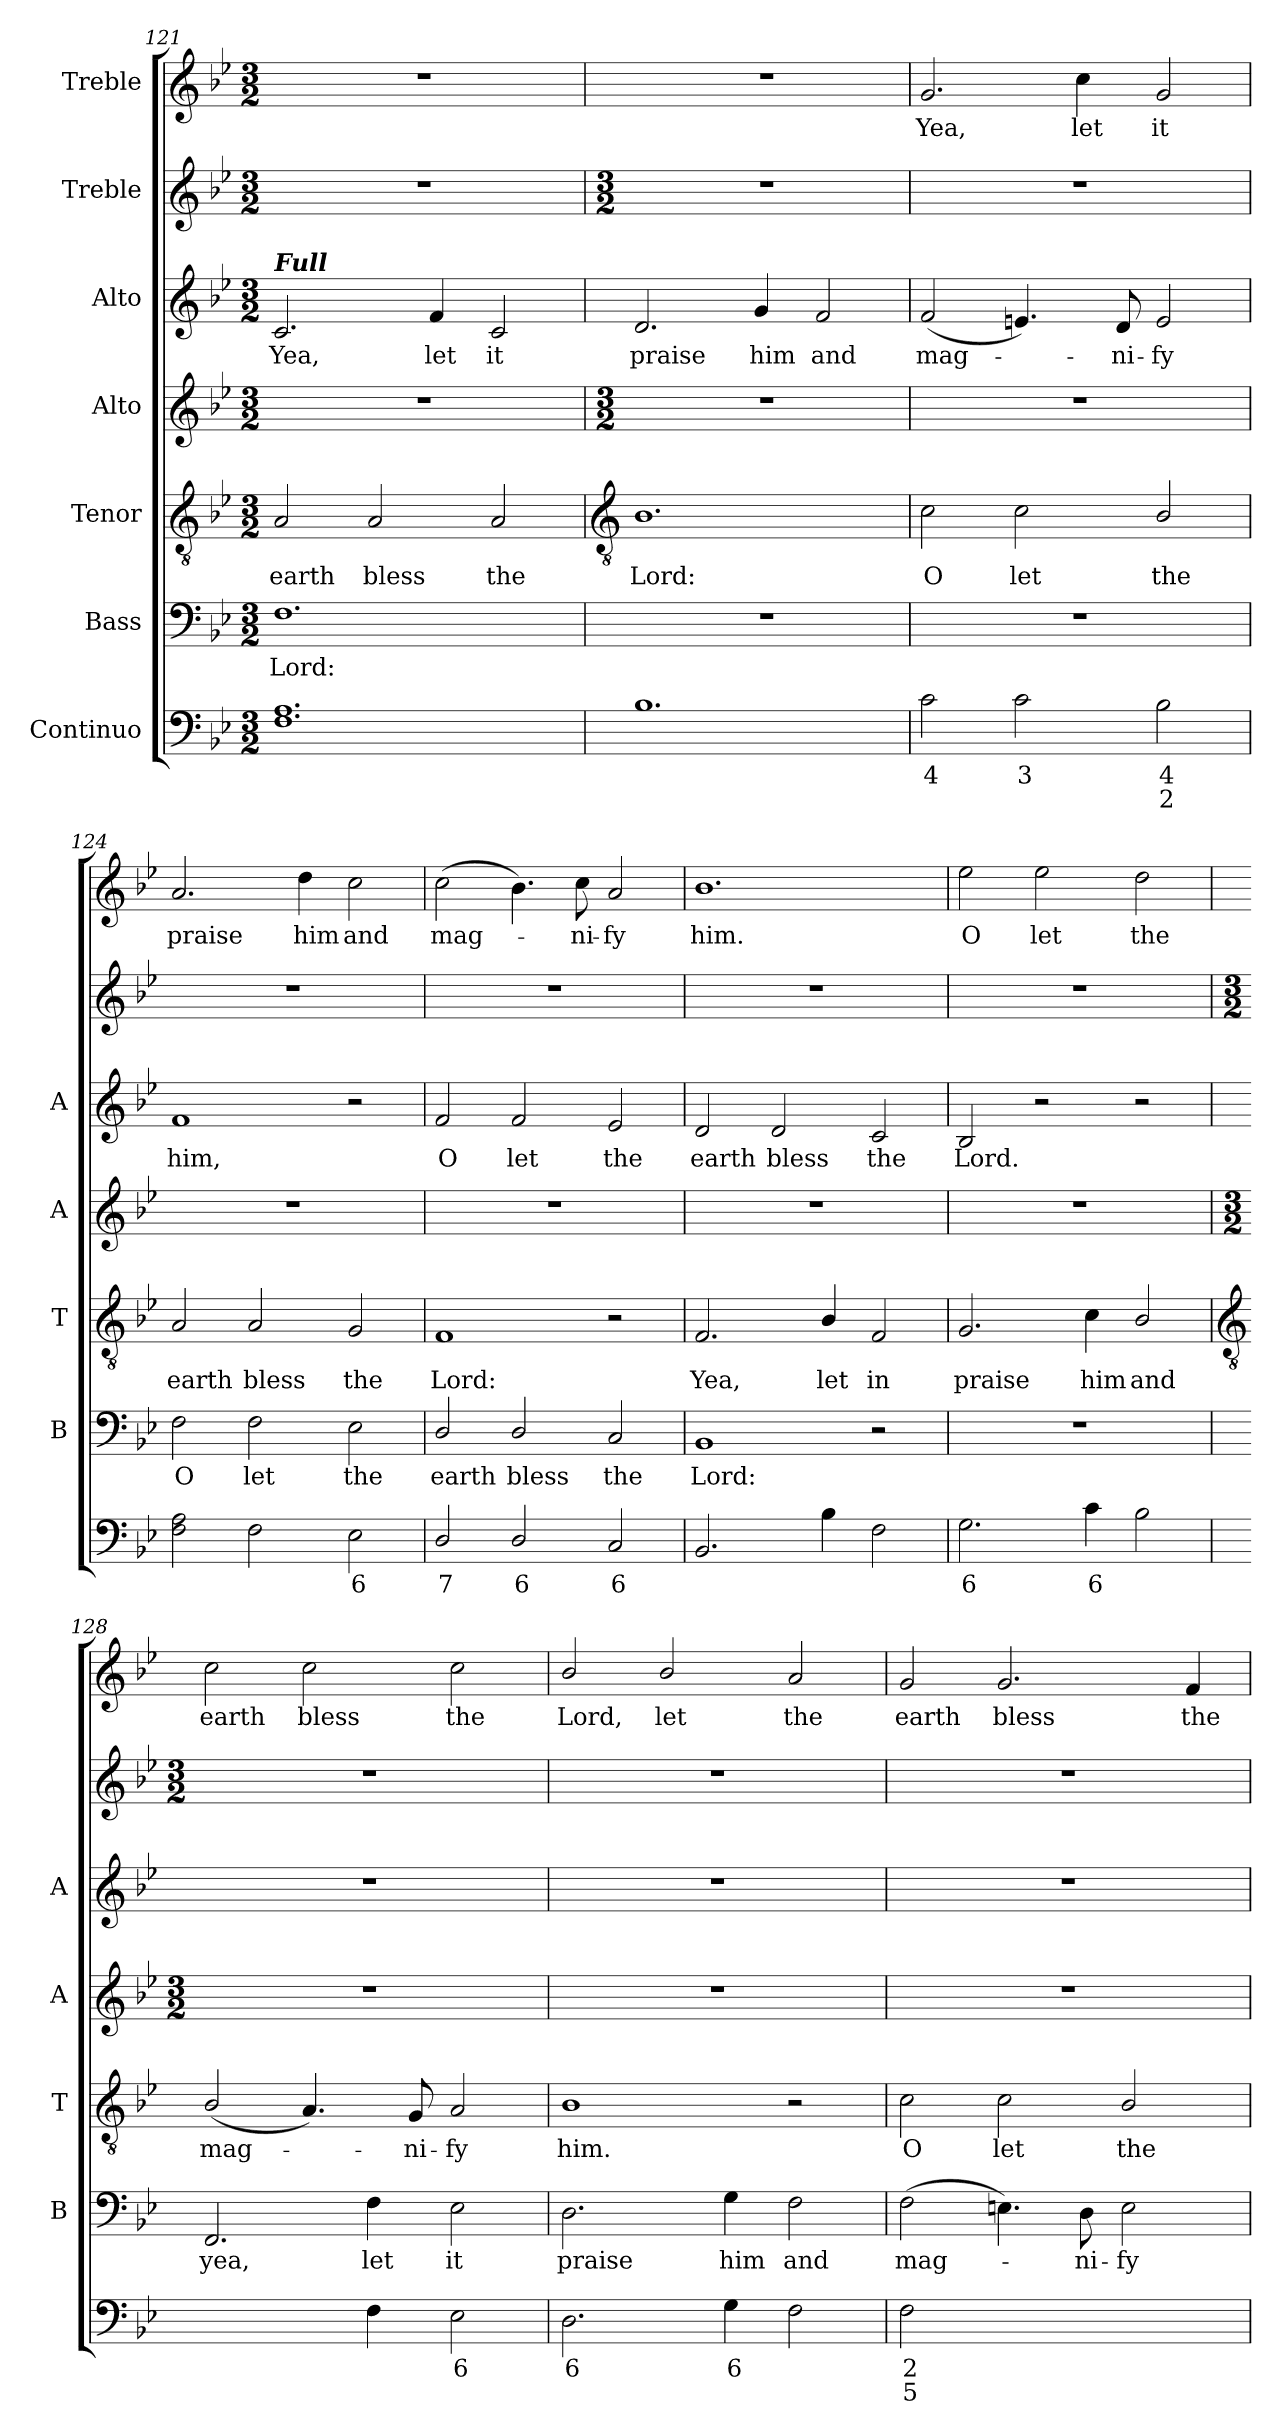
**kern	**text	**text	**kern	**text	**kern	**text	**kern	**kern	**text	**kern	**kern	**text
*part7	*part7	*part7	*part6	*part6	*part5	*part5	*part4	*part3	*part3	*part2	*part1	*part1
*staff7	*staff7	*staff7	*staff6	*staff6	*staff5	*staff5	*staff4	*staff3	*staff3	*staff2	*staff1	*staff1
*I"Continuo	*	*	*I"Bass	*	*I"Tenor	*	*I"Alto	*I"Alto	*	*I"Treble	*I"Treble	*
*	*	*	*I'B	*	*I'T	*	*I'A	*I'A	*	*	*	*
*clefF4	*	*	*clefF4	*	*clefGv2	*	*clefG2	*clefG2	*	*clefG2	*clefG2	*
*k[b-e-]	*	*	*k[b-e-]	*	*k[b-e-]	*	*k[b-e-]	*k[b-e-]	*	*k[b-e-]	*k[b-e-]	*
*B-:	*	*	*B-:	*	*B-:	*	*B-:	*B-:	*	*B-:	*B-:	*
*M3/2	*	*	*M3/2	*	*M3/2	*	*M3/2	*M3/2	*	*M3/2	*M3/2	*
=121	=121	=121	=121	=121	=121	=121	=121	=121	=121	=121	=121	=121
!	!	!	!	!	!	!	!	!LO:TX:a:Bi:t=Full	!	!	!	!
!	!	!	!	!LO:LY:b	!	!LO:LY:b	!LO:N:vis=1	!	!LO:LY:b	!LO:N:vis=1	!LO:N:vis=1	!
1.F 1.A	.	.	1.F	Lord:	2A	earth	1.r	2.c	Yea,	1.r	1.r	.
!	!	!	!	!	!	!LO:LY:b	!	!	!	!	!	!
.	.	.	.	.	2A	bless	.	.	.	.	.	.
!	!	!	!	!	!	!	!	!	!LO:LY:b	!	!	!
.	.	.	.	.	.	.	.	4f	let	.	.	.
!	!	!	!	!	!	!LO:LY:b	!	!	!LO:LY:b	!	!	!
.	.	.	.	.	2A	the	.	2c	it	.	.	.
!!LO:LB:g=z
=122	=122	=122	=122	=122	=122	=122	=122	=122	=122	=122	=122	=122
*	*	*	*	*	*clefGv2	*	*	*	*	*	*	*
*	*	*	*	*	*	*	*M3/2	*	*	*M3/2	*	*
!	!	!	!LO:N:vis=1	!	!	!LO:LY:b	!	!	!LO:LY:b	!	!LO:N:vis=1	!
1.B-	.	.	1.r	.	1.B-	Lord:	1.r	2.d	praise	1.r	1.r	.
!	!	!	!	!	!	!	!	!	!LO:LY:b	!	!	!
.	.	.	.	.	.	.	.	4g	him	.	.	.
!	!	!	!	!	!	!	!	!	!LO:LY:b	!	!	!
.	.	.	.	.	.	.	.	2f	and	.	.	.
=123	=123	=123	=123	=123	=123	=123	=123	=123	=123	=123	=123	=123
!	!LO:LY:b	!	!LO:N:vis=1	!	!	!LO:LY:b	!	!	!LO:LY:b	!	!	!LO:LY:b
2c	4	.	1.r	.	2c	O	1.r	(<2f	mag-	1.r	2.g	Yea,
!	!LO:LY:b	!	!	!	!	!LO:LY:b	!	!	!	!	!	!
2c	3	.	.	.	2c	let	.	4.en)	.	.	.	.
!	!	!	!	!	!	!	!	!	!	!	!	!LO:LY:b
.	.	.	.	.	.	.	.	.	.	.	4cc	let
!	!	!	!	!	!	!	!	!	!LO:LY:b	!	!	!
.	.	.	.	.	.	.	.	8d	ni-	.	.	.
!	!LO:LY:b	!LO:LY:b	!	!	!	!LO:LY:b	!	!	!LO:LY:b	!	!	!LO:LY:b
2B-	4	2	.	.	2B-/	the	.	2e	-fy	.	2g	it
=124	=124	=124	=124	=124	=124	=124	=124	=124	=124	=124	=124	=124
!	!	!	!	!LO:LY:b	!	!LO:LY:b	!	!	!LO:LY:b	!	!	!LO:LY:b
2F 2A	.	.	2F	O	2A	earth	1.r	1f	him,	1.r	2.a	praise
!	!	!	!	!LO:LY:b	!	!LO:LY:b	!	!	!	!	!	!
2F	.	.	2F	let	2A	bless	.	.	.	.	.	.
!	!	!	!	!	!	!	!	!	!	!	!	!LO:LY:b
.	.	.	.	.	.	.	.	.	.	.	4dd	him
!	!LO:LY:b	!	!	!LO:LY:b	!	!LO:LY:b	!	!	!	!	!	!LO:LY:b
2E-	6	.	2E-	the	2G	the	.	2r	.	.	2cc	and
=125	=125	=125	=125	=125	=125	=125	=125	=125	=125	=125	=125	=125
!	!LO:LY:b	!	!	!LO:LY:b	!	!LO:LY:b	!	!	!LO:LY:b	!	!	!LO:LY:b
2D/	7	.	2D/	earth	1F	Lord:	1.r	2f	O	1.r	(>2cc	mag-
!	!LO:LY:b	!	!	!LO:LY:b	!	!	!	!	!LO:LY:b	!	!	!
2D/	6	.	2D/	bless	.	.	.	2f	let	.	4.b-)	.
!	!	!	!	!	!	!	!	!	!	!	!	!LO:LY:b
.	.	.	.	.	.	.	.	.	.	.	8cc	ni-
!	!LO:LY:b	!	!	!LO:LY:b	!	!	!	!	!LO:LY:b	!	!	!LO:LY:b
2C	6	.	2C	the	2r	.	.	2e-	the	.	2a	-fy
=126	=126	=126	=126	=126	=126	=126	=126	=126	=126	=126	=126	=126
!	!	!	!	!LO:LY:b	!	!LO:LY:b	!	!	!LO:LY:b	!	!	!LO:LY:b
2.BB-	.	.	1BB-	Lord:	2.F	Yea,	1.r	2d	earth	1.r	1.b-	him.
!	!	!	!	!	!	!	!	!	!LO:LY:b	!	!	!
.	.	.	.	.	.	.	.	2d	bless	.	.	.
!	!	!	!	!	!	!LO:LY:b	!	!	!	!	!	!
4B-	.	.	.	.	4B-/	let	.	.	.	.	.	.
!	!	!	!	!	!	!LO:LY:b	!	!	!LO:LY:b	!	!	!
2F	.	.	2r	.	2F	in	.	2c	the	.	.	.
=127	=127	=127	=127	=127	=127	=127	=127	=127	=127	=127	=127	=127
!	!LO:LY:b	!	!LO:N:vis=1	!	!	!LO:LY:b	!	!	!LO:LY:b	!	!	!LO:LY:b
2.G	6	.	1.r	.	2.G	praise	1.r	2B-	Lord.	1.r	2ee-	O
!	!	!	!	!	!	!	!	!	!	!	!	!LO:LY:b
.	.	.	.	.	.	.	.	2r	.	.	2ee-	let
!	!LO:LY:b	!	!	!	!	!LO:LY:b	!	!	!	!	!	!
4c	6	.	.	.	4c	him	.	.	.	.	.	.
!	!	!	!	!	!	!LO:LY:b	!	!	!	!	!	!LO:LY:b
2B-	.	.	.	.	2B-/	and	.	2r	.	.	2dd	the
!!LO:LB:g=z
=128	=128	=128	=128	=128	=128	=128	=128	=128	=128	=128	=128	=128
*	*	*	*	*	*clefGv2	*	*	*	*	*	*	*
*	*	*	*	*	*	*	*M3/2	*	*	*M3/2	*	*
!	!LO:LY:b	!	!	!LO:LY:b	!	!LO:LY:b	!	!LO:N:vis=1	!	!	!	!LO:LY:b
[2FFyy	4	.	2.FF	yea,	(<2B-/	mag-	1.r	1.r	.	1.r	2cc	earth
!	!LO:LY:b	!	!	!	!	!	!	!	!	!	!	!LO:LY:b
4FFyy]	3	.	.	.	4.A)	.	.	.	.	.	2cc	bless
!	!	!	!	!LO:LY:b	!	!	!	!	!	!	!	!
4F	.	.	4F	let	.	.	.	.	.	.	.	.
!	!	!	!	!	!	!LO:LY:b	!	!	!	!	!	!
.	.	.	.	.	8G	ni-	.	.	.	.	.	.
!	!LO:LY:b	!	!	!LO:LY:b	!	!LO:LY:b	!	!	!	!	!	!LO:LY:b
2E-	6	.	2E-	it	2A	-fy	.	.	.	.	2cc	the
=129	=129	=129	=129	=129	=129	=129	=129	=129	=129	=129	=129	=129
!	!LO:LY:b	!	!	!LO:LY:b	!	!LO:LY:b	!	!LO:N:vis=1	!	!	!	!LO:LY:b
2.D	6	.	2.D	praise	1B-	him.	1.r	1.r	.	1.r	2b-/	Lord,
!	!	!	!	!	!	!	!	!	!	!	!	!LO:LY:b
.	.	.	.	.	.	.	.	.	.	.	2b-/	let
!	!LO:LY:b	!	!	!LO:LY:b	!	!	!	!	!	!	!	!
4G	6	.	4G	him	.	.	.	.	.	.	.	.
!	!	!	!	!LO:LY:b	!	!	!	!	!	!	!	!LO:LY:b
2F	.	.	2F	and	2r	.	.	.	.	.	2a	the
=130	=130	=130	=130	=130	=130	=130	=130	=130	=130	=130	=130	=130
!	!LO:LY:b	!LO:LY:b	!	!LO:LY:b	!	!LO:LY:b	!	!LO:N:vis=1	!	!	!	!LO:LY:b
2F	2	5	(>2F	mag-	2c	O	1.r	1.r	.	1.r	2g	earth
!	!LO:LY:b	!	!	!	!	!LO:LY:b	!	!	!	!	!	!LO:LY:b
[2Enyy	6	.	4.En)	.	2c	let	.	.	.	.	2.g	bless
!	!	!	!	!LO:LY:b	!	!	!	!	!	!	!	!
.	.	.	8D	ni-	.	.	.	.	.	.	.	.
!	!LO:LY:b	!LO:LY:b	!	!LO:LY:b	!	!LO:LY:b	!	!	!	!	!	!
2Eyy]	6	5	2E	-fy	2B-/	the	.	.	.	.	.	.
!	!	!	!	!	!	!	!	!	!	!	!	!LO:LY:b
.	.	.	.	.	.	.	.	.	.	.	4f	the
=	=	=	=	=	=	=	=	=	=	=	=	=
*-	*-	*-	*-	*-	*-	*-	*-	*-	*-	*-	*-	*-
